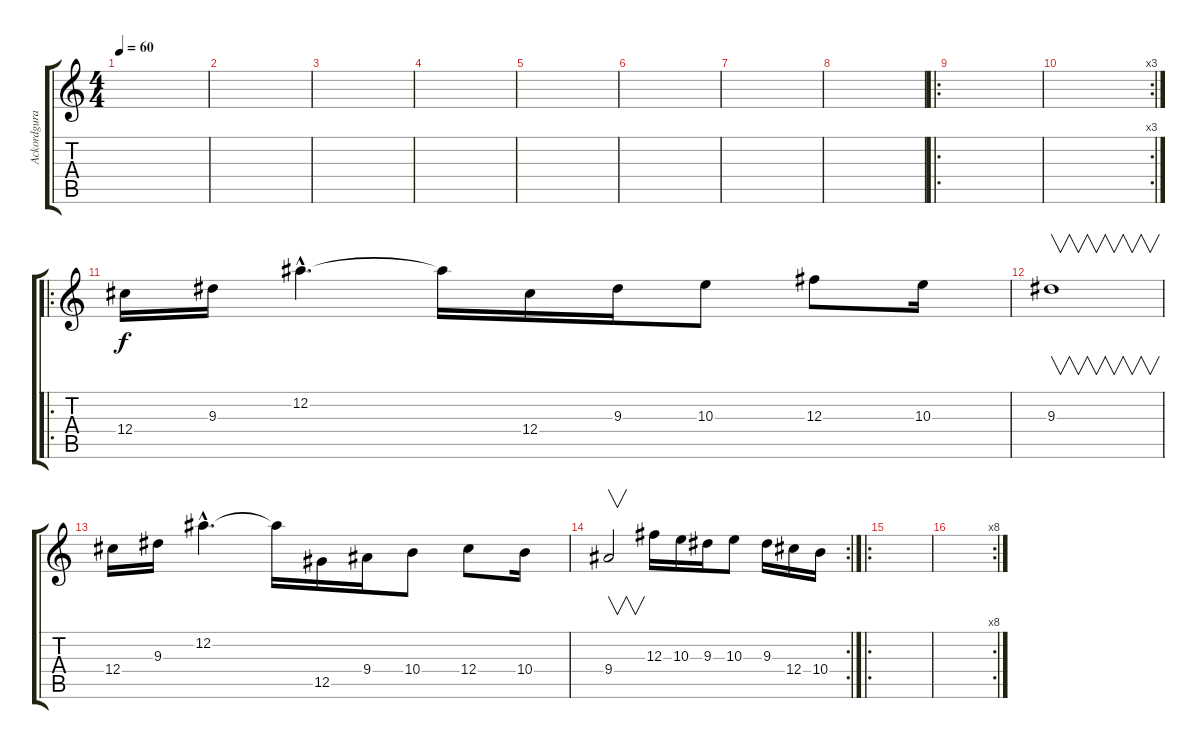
\track ("Ackordgura" "Ackordgura") {instrument acousticguitarnylon}
\staff {score tabs}
\tuning (Eb4 Bb3 Gb3 Db3 Ab2 Eb2) {hide}
\ts (4 4)
\tempo 60
\clef g2
\ks c
|
|
|
|
|
|
|
|
\ro
|
\rc 3
|
\ro
12.4.16 9.3.16 12.2{hac}.4{d} 12.2{t}.16 12.4.16 9.3.16 10.3.8 12.3.8 10.3.16 |
9.3.1{v} |
12.4.16 9.3.16 12.2{hac}.4{d} 12.2{t}.16 12.5.16 9.4.16 10.4.8 12.4.8 10.4.16 |
\rc 2
9.4.2{v} 12.3.16 10.3.16 9.3.16 10.3.8 9.3.16 12.4.16 10.4.16 |
\ro
|
\rc 8
